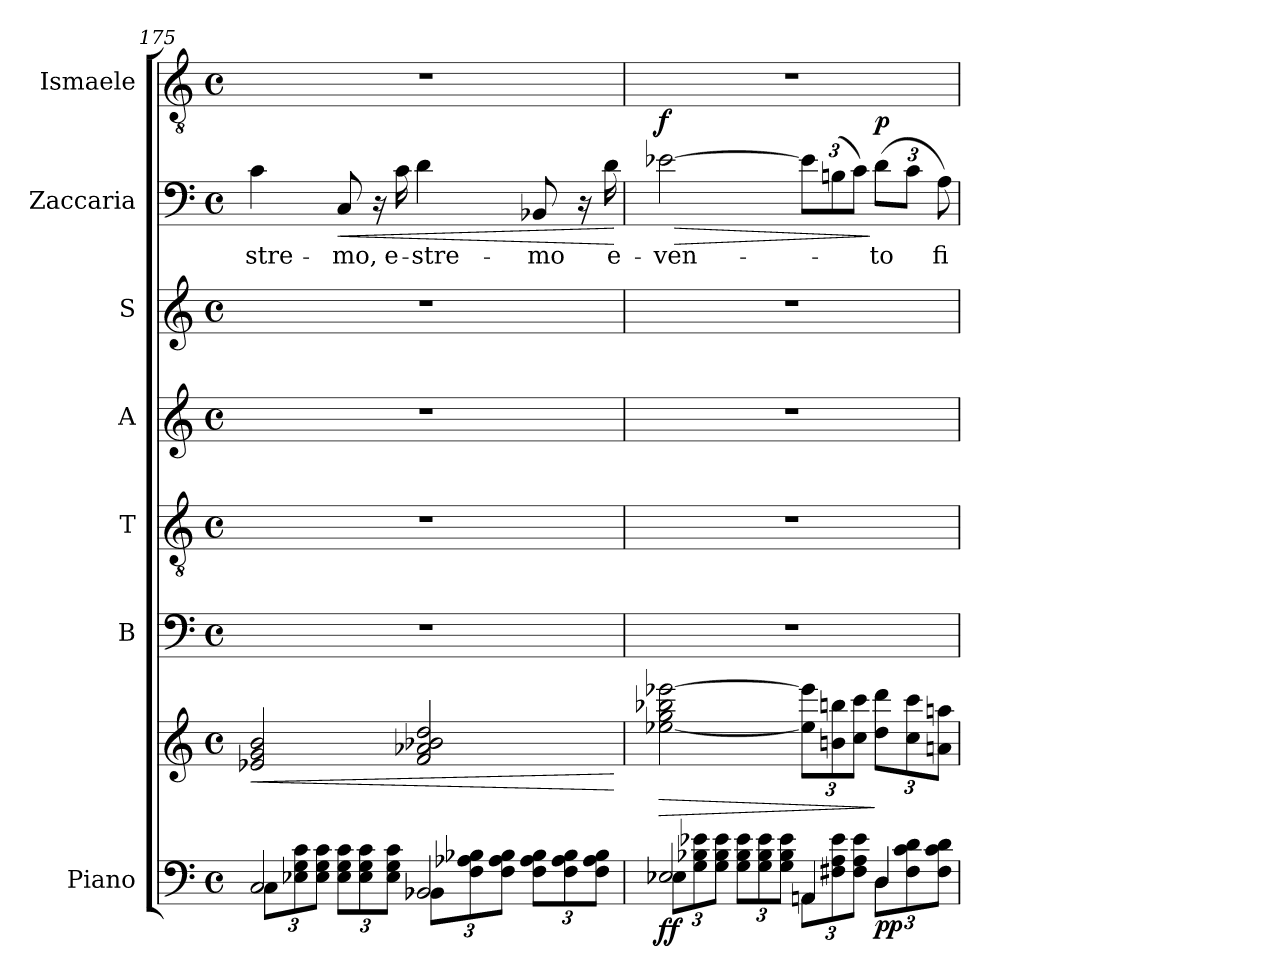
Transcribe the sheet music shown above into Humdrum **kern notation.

**kern	**kern	**dynam	**kern	**kern	**kern	**kern	**kern	**text	**dynam	**kern
*part7	*part7	*part7	*part6	*part5	*part4	*part3	*part2	*part2	*part2	*part1
*staff8	*staff7	*staff7/8	*staff6	*staff5	*staff4	*staff3	*staff2	*staff2	*staff2	*staff1
*I"Piano	*	*	*I"B	*I"T	*I"A	*I"S	*I"Zaccaria	*	*	*I"Ismaele
*I'Pno	*	*	*I'B	*I'T	*I'A	*I'S	*	*	*	*
*clefF4	*clefG2	*	*clefF4	*clefGv2	*clefG2	*clefG2	*clefF4	*	*	*clefGv2
*k[]	*k[]	*	*k[]	*k[]	*k[]	*k[]	*k[]	*	*	*k[]
*M4/4	*M4/4	*	*M4/4	*M4/4	*M4/4	*M4/4	*M4/4	*	*	*M4/4
*met(c)	*met(c)	*	*met(c)	*met(c)	*met(c)	*met(c)	*met(c)	*	*	*met(c)
=175	=175	=175	=175	=175	=175	=175	=175	=175	=175	=175
*^	*	*	*	*	*	*	*	*	*	*
*	*Xbrackettup	*	*	*	*	*	*	*	*	*	*
!	!	!	!LO:HP:b	!	!	!	!	!	!LO:LY:b	!	!
2C/	12C\L	2e-X/ 2g/ 2b/	<	1r	1r	1r	1r	4c\	-stre-	.	1r
.	12E-X\ 12G\ 12c\	.	.	.	.	.	.	.	.	.	.
.	12E-\ 12G\ 12c\J	.	.	.	.	.	.	.	.	.	.
!	!	!	!	!	!	!	!	!	!LO:LY:b	!LO:HP:b	!
.	12E-\ 12G\ 12c\L	.	.	.	.	.	.	8C/	-mo,	<	.
.	12E-\ 12G\ 12c\	.	.	.	.	.	.	.	.	.	.
.	.	.	.	.	.	.	.	16r	.	.	.
.	12E-\ 12G\ 12c\J	.	.	.	.	.	.	.	.	.	.
!	!	!	!	!	!	!	!	!	!LO:LY:b	!	!
.	.	.	.	.	.	.	.	16c\	e-	.	.
!	!	!	!	!	!	!	!	!	!LO:LY:b	!	!
2BB-X/	12BB-\L	2f/ 2a-X/ 2b-X/ 2dd/	.	.	.	.	.	4d\	-stre-	.	.
.	12F\ 12A-X\ 12B-X\	.	.	.	.	.	.	.	.	.	.
.	12F\ 12A-\ 12B-\J	.	.	.	.	.	.	.	.	.	.
!	!	!	!	!	!	!	!	!	!LO:LY:b	!	!
.	12F\ 12A-\ 12B-\L	.	.	.	.	.	.	8BB-X/	-mo	.	.
.	12F\ 12A-\ 12B-\	.	.	.	.	.	.	.	.	.	.
.	.	.	.	.	.	.	.	16r	.	.	.
.	12F\ 12A-\ 12B-\J	.	.	.	.	.	.	.	.	.	.
!	!	!	!	!	!	!	!	!	!LO:LY:b	!	!
.	.	.	.	.	.	.	.	16d\	e-	.	.
*v	*v	*	*	*	*	*	*	*	*	*	*
.	.	[	.	.	.	.	.	.	[	.
!!LO:PB:g=z
=176	=176	=176	=176	=176	=176	=176	=176	=176	=176	=176
*^	*	*	*	*	*	*	*	*	*	*
!	!	!	!LO:HP:b	!	!	!	!	!	!LO:LY:b	!LO:HP:b	!
!	!	!	!LO:DY:n=1:b=2	!	!	!	!	!	!	!	!
!	!	!	!LO:DY:n=2:b	!	!	!	!	!	!	!LO:DY:n=1:a	!
2E-X/	12E-\L	[2ee-X\ 2gg\ 2bb-X\ [2eee-X\	> f f	1r	1r	1r	1r	[2e-X\	-ven-	> f	1r
.	12G\ 12B-X\ 12e-X\	.	.	.	.	.	.	.	.	.	.
.	12G\ 12B-\ 12e-\J	.	.	.	.	.	.	.	.	.	.
.	12G\ 12B-\ 12e-\L	.	.	.	.	.	.	.	.	.	.
.	12G\ 12B-\ 12e-\	.	.	.	.	.	.	.	.	.	.
.	12G\ 12B-\ 12e-\J	.	.	.	.	.	.	.	.	.	.
*	*	*Xbrackettup	*	*	*	*	*	*Xbrackettup	*	*	*
4AA/	12AAn\L	12ee-\] 12eee-\]L	.	.	.	.	.	12e-\L]	.	.	.
.	12F#X\ 12A\ 12e-\	12bn\ 12bbn\	.	.	.	.	.	(12Bn\	.	.	.
.	12F#\ 12A\ 12e-\J	12cc\ 12ccc\J	.	.	.	.	.	12c\J)	.	.	.
!	!	!	!LO:DY:n=3:b=2	!	!	!	!	!	!LO:LY:b	!	!
!	!	!	!LO:DY:n=4:b	!	!	!	!	!	!	!LO:DY:n=2:a	!
4D/	12D\L	12dd\ 12ddd\L	] p p	.	.	.	.	(12d\L	-to	] p	.
.	12F#\ 12c\ 12d\	12cc\ 12ccc\	.	.	.	.	.	12c\J	.	.	.
!	!	!	!	!	!	!	!	!	!LO:LY:b	!	!
.	12F#\ 12c\ 12d\J	12an\ 12aan\J	.	.	.	.	.	12A\)	fi-	.	.
*v	*v	*	*	*	*	*	*	*	*	*	*
=	=	=	=	=	=	=	=	=	=	=
*-	*-	*-	*-	*-	*-	*-	*-	*-	*-	*-
